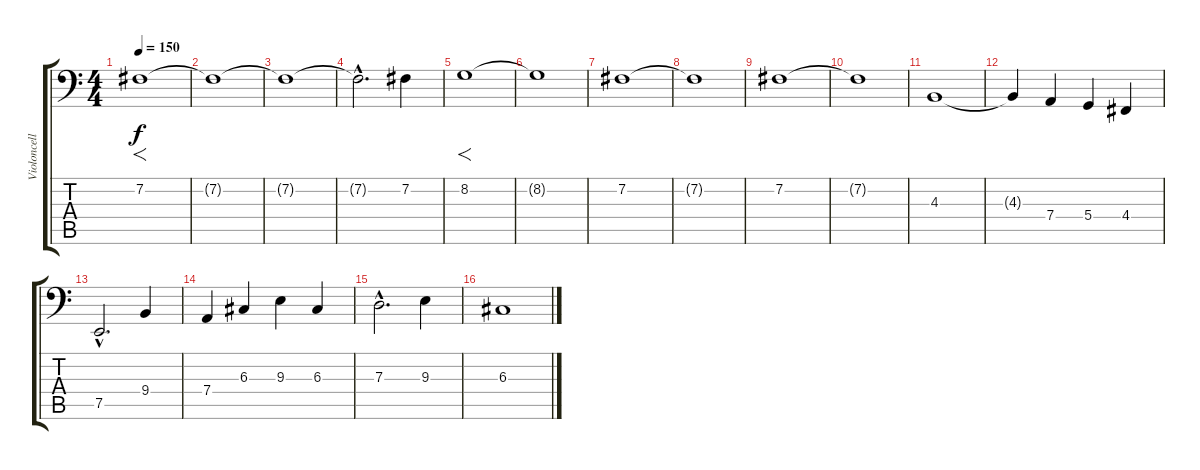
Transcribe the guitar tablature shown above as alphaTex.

\track ("Violoncelle" "Violoncell") {instrument cello}
\staff {score tabs}
\tuning (E3 B2 G2 D2 A1 E1) {hide}
\ts (4 4)
\tempo 150
\clef f4
\ks c
7.2.1{f dy f} |
7.2{t}.1 |
7.2{t}.1 |
7.2{hac t}.2{d} 7.2.4 |
8.2.1{f} |
8.2{t}.1 |
7.2.1 |
7.2{t}.1 |
7.2.1 |
7.2{t}.1 |
4.3.1 |
4.3{t}.4 7.4.4 5.4.4 4.4.4 |
7.5{hac}.2{d} 9.4.4 |
7.4.4 6.3.4 9.3.4 6.3.4 |
7.3{hac}.2{d} 9.3.4 |
6.3.1
